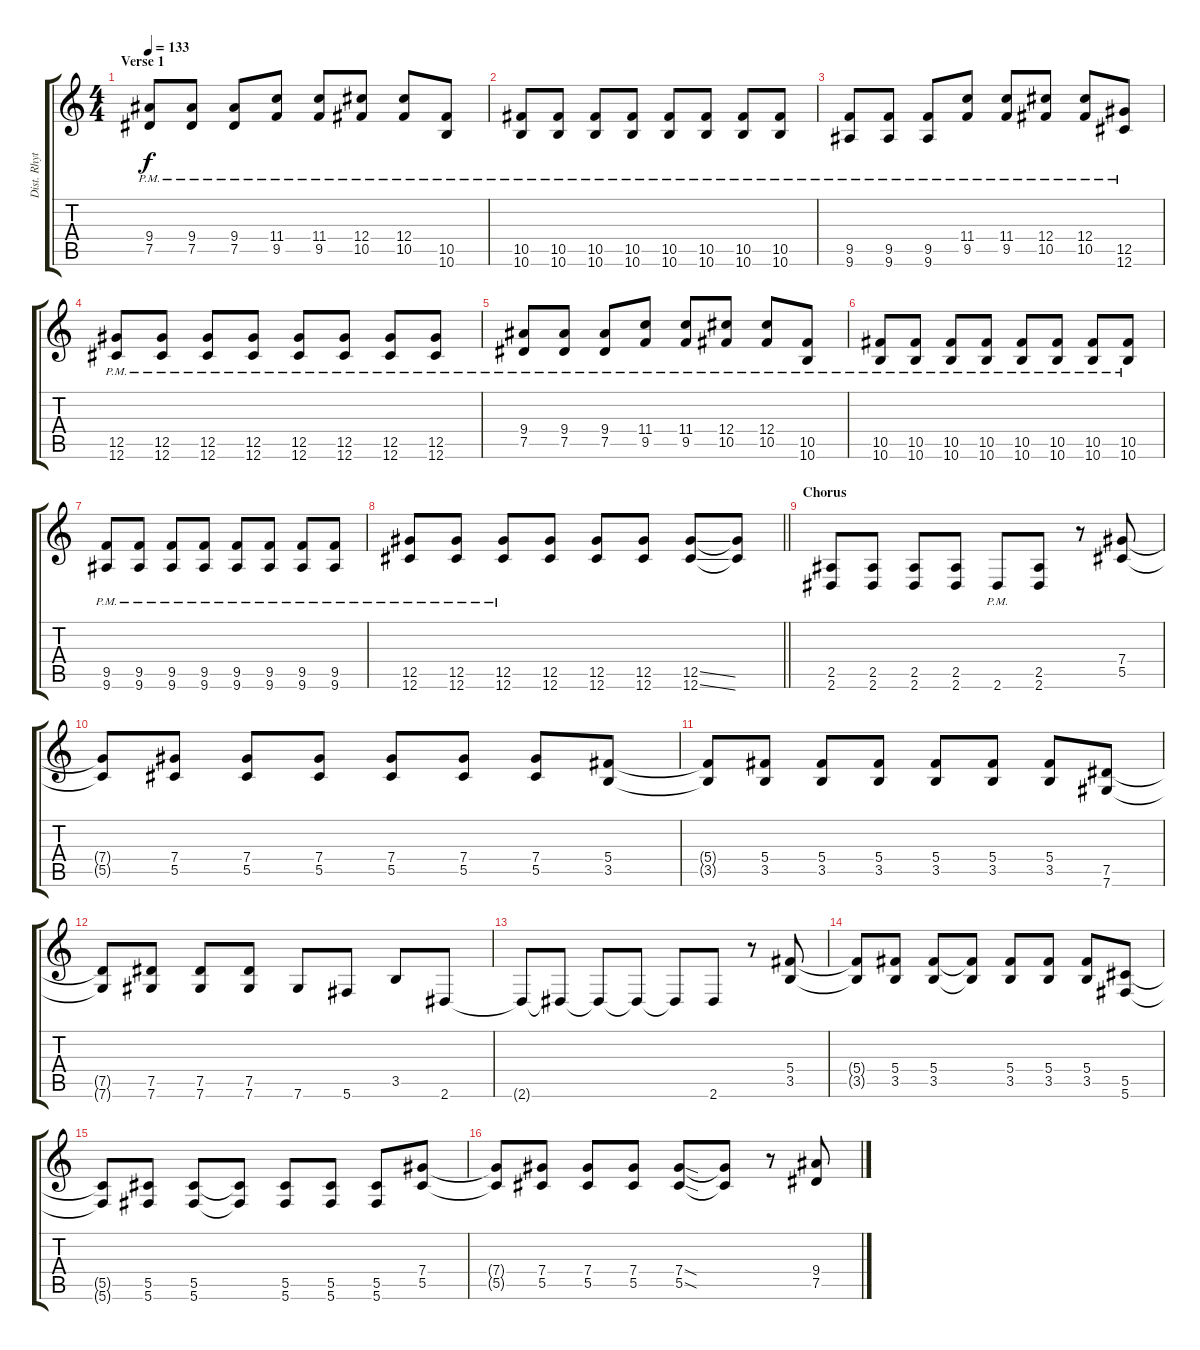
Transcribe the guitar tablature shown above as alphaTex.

\track ("Dist. Rhytm Guitar [R]" "Dist. Rhyt") {instrument distortionguitar}
\staff {score tabs}
\tuning (Eb4 Bb3 Gb3 Db3 Ab2 Db2) {hide}
\ts (4 4)
\section ("" "Verse 1")
\tempo 133
\clef g2
\ks c
(9.4{pm} 7.5{pm}).8{dy f} (9.4{pm} 7.5{pm}).8 (9.4{pm} 7.5{pm}).8 (11.4{pm} 9.5{pm}).8 (11.4{pm} 9.5{pm}).8 (12.4{pm} 10.5{pm}).8 (12.4{pm} 10.5{pm}).8 (10.5{pm} 10.6{pm}).8 |
(10.5{pm} 10.6{pm}).8 (10.5{pm} 10.6{pm}).8 (10.5{pm} 10.6{pm}).8 (10.5{pm} 10.6{pm}).8 (10.5{pm} 10.6{pm}).8 (10.5{pm} 10.6{pm}).8 (10.5{pm} 10.6{pm}).8 (10.5{pm} 10.6{pm}).8 |
(9.5{pm} 9.6{pm}).8 (9.5{pm} 9.6{pm}).8 (9.5{pm} 9.6{pm}).8 (11.4{pm} 9.5{pm}).8 (11.4{pm} 9.5{pm}).8 (12.4{pm} 10.5{pm}).8 (12.4{pm} 10.5{pm}).8 (12.5{pm} 12.6{pm}).8 |
(12.5{pm} 12.6{pm}).8 (12.5{pm} 12.6{pm}).8 (12.5{pm} 12.6{pm}).8 (12.5{pm} 12.6{pm}).8 (12.5{pm} 12.6{pm}).8 (12.5{pm} 12.6{pm}).8 (12.5{pm} 12.6{pm}).8 (12.5{pm} 12.6{pm}).8 |
(9.4{pm} 7.5{pm}).8 (9.4{pm} 7.5{pm}).8 (9.4{pm} 7.5{pm}).8 (11.4{pm} 9.5{pm}).8 (11.4{pm} 9.5{pm}).8 (12.4{pm} 10.5{pm}).8 (12.4{pm} 10.5{pm}).8 (10.5{pm} 10.6{pm}).8 |
(10.5{pm} 10.6{pm}).8 (10.5{pm} 10.6{pm}).8 (10.5{pm} 10.6{pm}).8 (10.5{pm} 10.6{pm}).8 (10.5{pm} 10.6{pm}).8 (10.5{pm} 10.6{pm}).8 (10.5{pm} 10.6{pm}).8 (10.5{pm} 10.6{pm}).8 |
(9.5{pm} 9.6{pm}).8 (9.5{pm} 9.6{pm}).8 (9.5{pm} 9.6{pm}).8 (9.5{pm} 9.6{pm}).8 (9.5{pm} 9.6{pm}).8 (9.5{pm} 9.6{pm}).8 (9.5{pm} 9.6{pm}).8 (9.5{pm} 9.6{pm}).8 |
\barLineRight lightlight
(12.5{pm} 12.6{pm}).8 (12.5{pm} 12.6{pm}).8 (12.5{pm} 12.6{pm}).8 (12.5 12.6).8 (12.5 12.6).8 (12.5 12.6).8 (12.5{ss} 12.6{ss}).8 (12.5{t} 12.6{t}).8 |
\section ("" "Chorus")
(2.5 2.6).8 (2.5 2.6).8 (2.5 2.6).8 (2.5 2.6).8 2.6{pm}.8 (2.5 2.6).8 r.8 (7.4 5.5).8 |
(7.4{t} 5.5{t}).8 (7.4 5.5).8 (7.4 5.5).8 (7.4 5.5).8 (7.4 5.5).8 (7.4 5.5).8 (7.4 5.5).8 (5.4 3.5).8 |
(5.4{t} 3.5{t}).8 (5.4 3.5).8 (5.4 3.5).8 (5.4 3.5).8 (5.4 3.5).8 (5.4 3.5).8 (5.4 3.5).8 (7.5 7.6).8 |
(7.5{t} 7.6{t}).8 (7.5 7.6).8 (7.5 7.6).8 (7.5 7.6).8 7.6.8 5.6.8 3.5.8 2.6.8 |
2.6{t}.8 2.6{t}.8 2.6{t}.8 2.6{t}.8 2.6{t}.8 2.6.8 r.8 (5.4 3.5).8 |
(5.4{t} 3.5{t}).8 (5.4 3.5).8 (5.4 3.5).8 (5.4{t} 3.5{t}).8 (5.4 3.5).8 (5.4 3.5).8 (5.4 3.5).8 (5.5 5.6).8 |
(5.5{t} 5.6{t}).8 (5.5 5.6).8 (5.5 5.6).8 (5.5{t} 5.6{t}).8 (5.5 5.6).8 (5.5 5.6).8 (5.5 5.6).8 (7.4 5.5).8 |
(7.4{t} 5.5{t}).8 (7.4 5.5).8 (7.4 5.5).8 (7.4 5.5).8 (7.4{sod} 5.5{sod}).8 (7.4{t} 5.5{t}).8 r.8 (9.4 7.5).8
